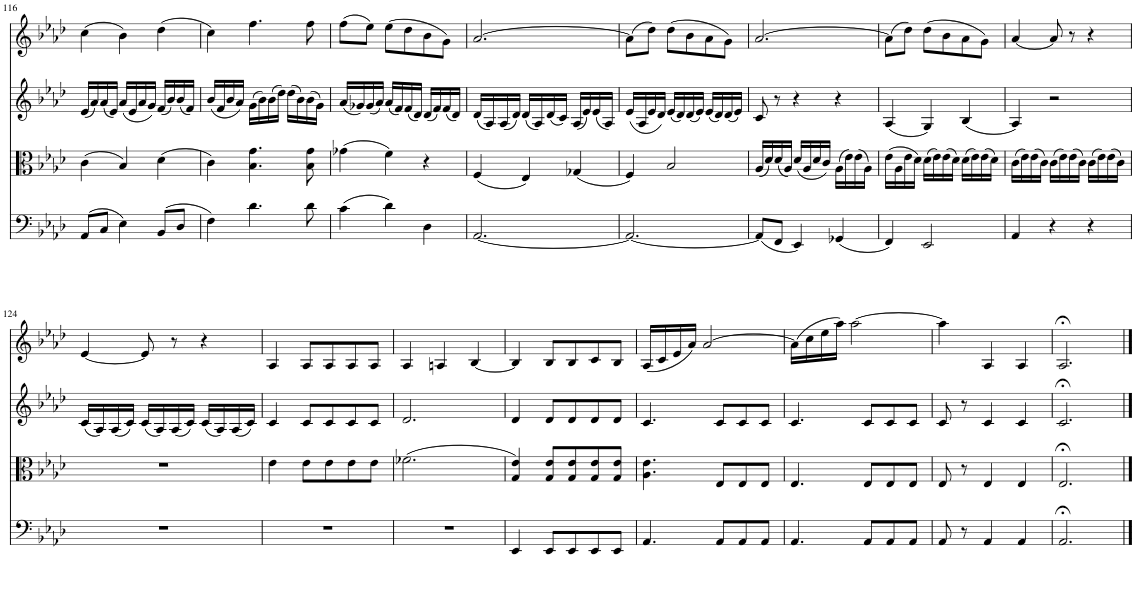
**kern	**kern	**kern	**kern
*part4	*part3	*part2	*part1
*staff4	*staff3	*staff2	*staff1
*I"Cello	*I"Viola	*I"Violin II	*I"Violin I
*	*I'Vla	*I'Vln	*I'Vln
!!LO:PB:g=z
*clefF4	*clefC3	*clefG2	*clefG2
*k[b-e-a-d-]	*k[b-e-a-d-]	*k[b-e-a-d-]	*k[b-e-a-d-]
*M3/4	*M3/4	*M3/4	*M3/4
=116	=116	=116	=116
(>8AA-/L	(>4c\	(16e-/LL	(>4cc\
.	.	16a-/)	.
8C/J	.	(16a-/	.
.	.	16e-/JJ)	.
4E-\)	4B-/)	(16a-/LL	4b-\)
.	.	16e-/	.
.	.	16a-/	.
.	.	16g/JJ)	.
(>8BB-/L	(>4d-\	(16f/LL	(>4dd-\
.	.	16b-/)	.
8D-/J	.	(16b-/	.
.	.	16f/JJ)	.
=117	=117	=117	=117
4F\)	4c\)	(16b-/LL	4cc\)
.	.	16f/	.
.	.	16b-/	.
.	.	16a-/JJ)	.
4.d-\	4.B-\ 4.g\	(>16g\LL	4.ff\
.	.	16b-\)	.
.	.	(>16b-\	.
.	.	16dd-\JJ)	.
.	.	(>16dd-\LL	.
.	.	16b-\)	.
8d-\	8B-\ 8g\	(>16b-\	8ff\
.	.	16g\JJ)	.
=118	=118	=118	=118
(>4c\	(>4g-X\	(16a-/LL	(>8ff\L
.	.	16g-X/)	.
.	.	(16g-/	8ee-\J)
.	.	16a-/JJ)	.
4d-\)	4f\)	(16a-/LL	(>8ee-\L
.	.	16f/)	.
.	.	(16f/	8dd-\
.	.	16d-/JJ)	.
4D-\	4r	(16d-/LL	8b-\
.	.	16f/)	.
.	.	(16f/	8g\J)
.	.	16d-/JJ)	.
=119	=119	=119	=119
[2.AA-/	(4F/	(16d-/LL	[2.a-/
.	.	16A-/)	.
.	.	(16A-/	.
.	.	16d-/JJ)	.
.	4E-/)	(16d-/LL	.
.	.	16A-/)	.
.	.	(16d-/	.
.	.	16c/JJ)	.
.	(4G-X/	(16A-/LL	.
.	.	16e-/)	.
.	.	(16e-/	.
.	.	16A-/JJ)	.
=120	=120	=120	=120
2.AA-/_	4F/)	(16e-/LL	(>8a-\L]
.	.	16A-/	.
.	.	16e-/	8dd-\J)
.	.	16d-/JJ)	.
.	2B-/	(16e-/LL	(>8dd-\L
.	.	16d-/)	.
.	.	(16d-/	8b-\
.	.	16e-/JJ)	.
.	.	(16e-/LL	8a-\
.	.	16d-/)	.
.	.	(16d-/	8g\J)
.	.	16e-/JJ)	.
=121	=121	=121	=121
(8AA-/L]	(16A-/LL	8c/	[2.a-/
.	16d-/)	.	.
8FF/J	(16d-/	8r	.
.	16A-/JJ)	.	.
4EE-/)	(16d-/LL	4r	.
.	16A-/	.	.
.	16d-/	.	.
.	16c/JJ)	.	.
(4GG-X/	(>16A-\LL	4r	.
.	16e-\)	.	.
.	(>16e-\	.	.
.	16A-\JJ)	.	.
=122	=122	=122	=122
4FF/)	(>16e-\LL	(4A-/	(>8a-\L]
.	16A-\	.	.
.	16e-\	.	8dd-\J)
.	16d-\JJ)	.	.
2EE-/	(>16d-\LL	4G/)	(>8dd-\L
.	16e-\)	.	.
.	(>16e-\	.	8b-\
.	16d-\JJ)	.	.
.	(>16d-\LL	(4B-/	8a-\
.	16e-\)	.	.
.	(>16e-\	.	8g\J)
.	16d-\JJ)	.	.
=123	=123	=123	=123
4AA-/	(>16c\LL	4A-/)	[4a-/
.	16e-\)	.	.
.	(>16e-\	.	.
.	16c\JJ)	.	.
4r	(>16c\LL	2r	8a-/]
.	16e-\)	.	.
.	(>16e-\	.	8r
.	16c\JJ)	.	.
4r	(>16c\LL	.	4r
.	16e-\)	.	.
.	(>16e-\	.	.
.	16c\JJ)	.	.
!!LO:LB:g=z
=124	=124	=124	=124
2.r	2.r	(16c/LL	[4e-/
.	.	16A-/)	.
.	.	(16A-/	.
.	.	16c/JJ)	.
.	.	(16c/LL	8e-/]
.	.	16A-/)	.
.	.	(16A-/	8r
.	.	16c/JJ)	.
.	.	(16c/LL	4r
.	.	16A-/)	.
.	.	(16A-/	.
.	.	16c/JJ)	.
=125	=125	=125	=125
2.r	4e-\	4c/	4A-/
.	8e-\L	8c/L	8A-/L
.	8e-\	8c/	8A-/
.	8e-\	8c/	8A-/
.	8e-\J	8c/J	8A-/J
=126	=126	=126	=126
2.r	(>2.f-X\	2.d-/	4A-/
.	.	.	4An/
.	.	.	[4B-/
=127	=127	=127	=127
4EE-/	4G/ 4e-/)	4d-/	4B-/]
8EE-/L	8G/ 8e-/L	8d-/L	8B-/L
8EE-/	8G/ 8e-/	8d-/	8B-/
8EE-/	8G/ 8e-/	8d-/	8c/
8EE-/J	8G/ 8e-/J	8d-/J	8B-/J
=128	=128	=128	=128
4.AA-/	4.A-\ 4.e-\	4.c/	(16A-/LL
.	.	.	16c/
.	.	.	16e-/
.	.	.	16a-/JJ)
.	.	.	[2a-/
8AA-/L	8E-/L	8c/L	.
8AA-/	8E-/	8c/	.
8AA-/J	8E-/J	8c/J	.
=129	=129	=129	=129
4.AA-/	4.E-/	4.c/	(>16a-\LL]
.	.	.	16cc\
.	.	.	16ee-\
.	.	.	16aa-\JJ)
.	.	.	[2aa-\
8AA-/L	8E-/L	8c/L	.
8AA-/	8E-/	8c/	.
8AA-/J	8E-/J	8c/J	.
=130	=130	=130	=130
8AA-/	8E-/	8c/	4aa-\]
8r	8r	8r	.
4AA-/	4E-/	4c/	4A-/
4AA-/	4E-/	4c/	4A-/
=131	=131	=131	=131
2.AA-;</	2.E-;</	2.c;</	2.A-;</
==	==	==	==
*-	*-	*-	*-
